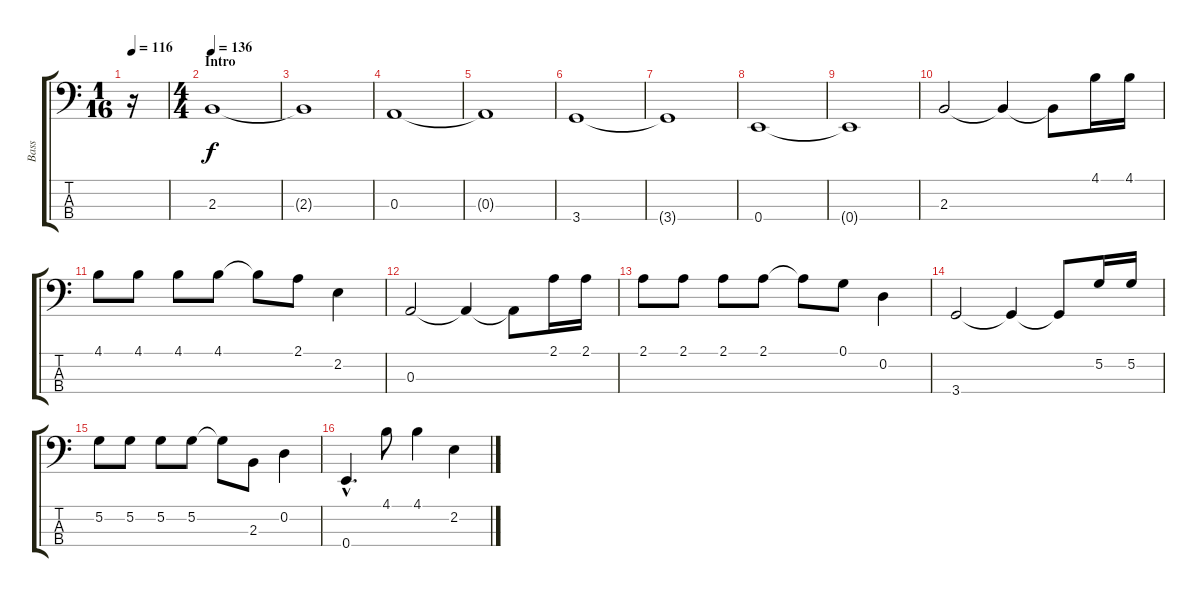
\track ("Bass" "Bass") {instrument electricbassfinger}
\staff {score tabs}
\tuning (G2 D2 A1 E1) {hide}
\ts (1 16)
\tempo 116
\clef f4
\ks c
r.16{dy f instrument electricbassfinger} |
\ts (4 4)
\section ("" "Intro")
\tempo 136
2.3.1 |
2.3{t}.1 |
0.3.1 |
0.3{t}.1 |
3.4.1 |
3.4{t}.1 |
0.4.1 |
0.4{t}.1 |
2.3.2 2.3{t}.4 2.3{t}.8 4.1.16 4.1.16 |
4.1.8 4.1.8 4.1.8 4.1.8 4.1{t}.8 2.1.8 2.2.4 |
0.3.2 0.3{t}.4 0.3{t}.8 2.1.16 2.1.16 |
2.1.8 2.1.8 2.1.8 2.1.8 2.1{t}.8 0.1.8 0.2.4 |
3.4.2 3.4{t}.4 3.4{t}.8 5.2.16 5.2.16 |
5.2.8 5.2.8 5.2.8 5.2.8 5.2{t}.8 2.3.8 0.2.4 |
0.4{hac}.4{d} 4.1.8 4.1.4 2.2.4
